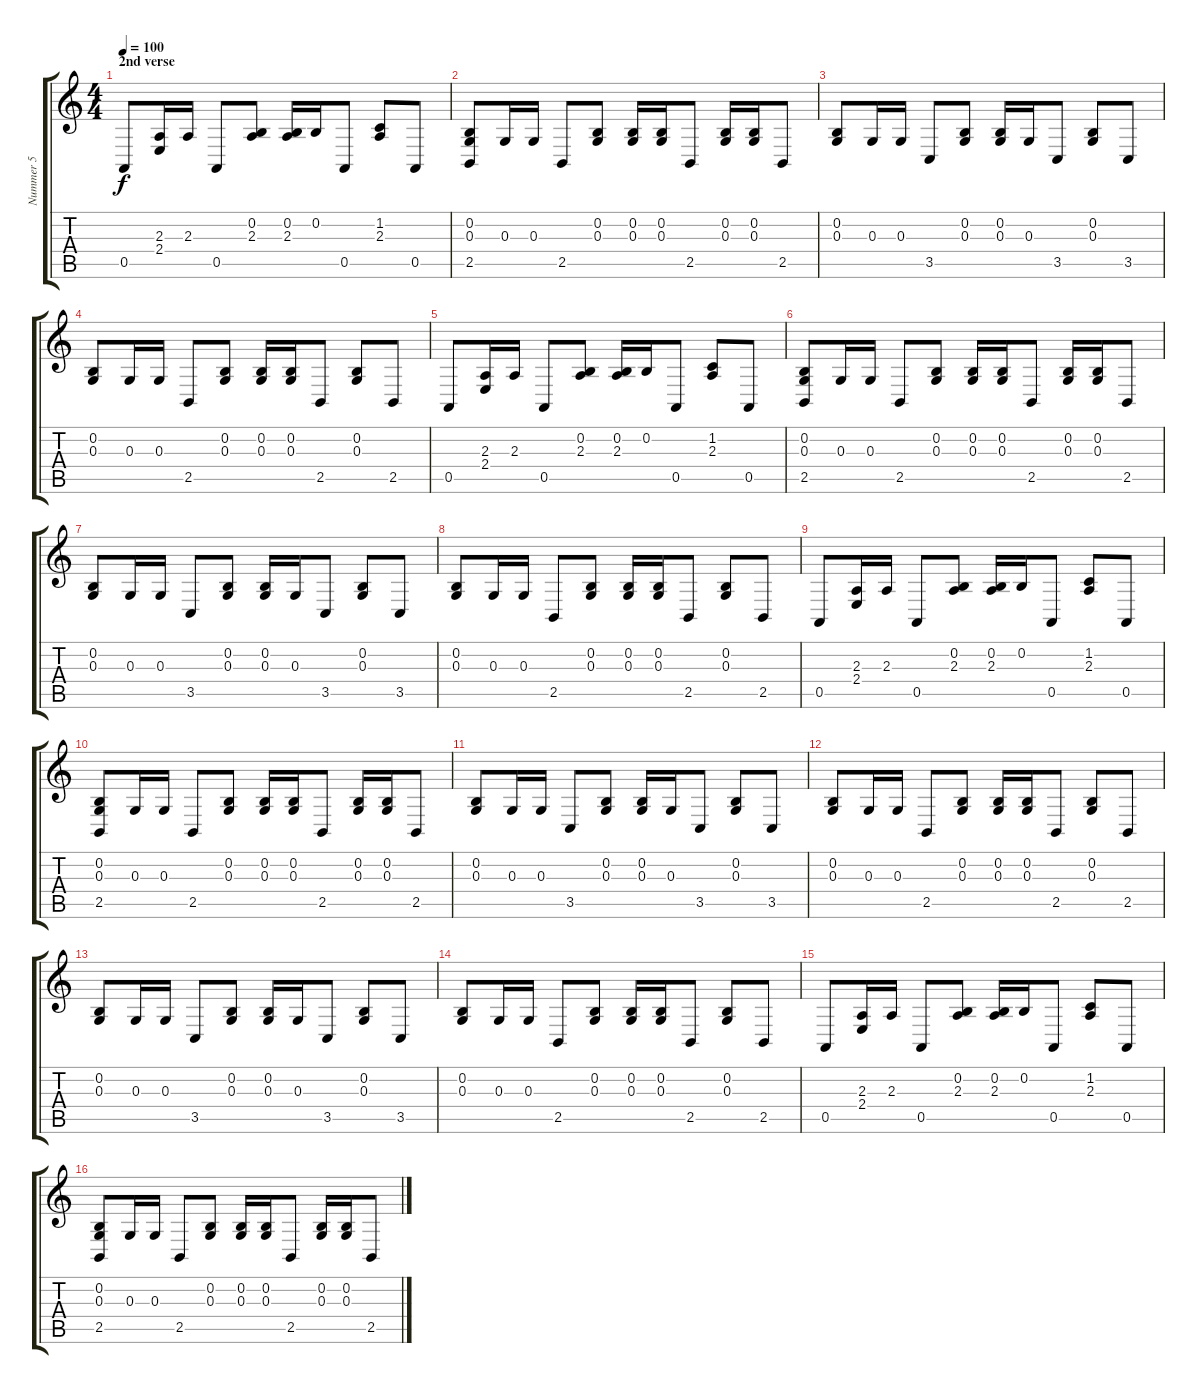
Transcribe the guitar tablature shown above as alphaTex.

\track ("Nummer 5" "Nummer 5") {instrument whistle}
\staff {score tabs}
\tuning (E4 B3 G3 D3 A2 E2) {hide}
\ts (4 4)
\section ("" "2nd verse")
\tempo 100
\clef g2
\ks c
0.5.8{dy f} (2.3 2.4).16 2.3.16 0.5.8 (0.2 2.3).8 (0.2 2.3).16 0.2.16 0.5.8 (1.2 2.3).8 0.5.8 |
(0.2 0.3 2.5).8 0.3.16 0.3.16 2.5.8 (0.2 0.3).8 (0.2 0.3).16 (0.2 0.3).16 2.5.8 (0.2 0.3).16 (0.2 0.3).16 2.5.8 |
(0.2 0.3).8 0.3.16 0.3.16 3.5.8 (0.2 0.3).8 (0.2 0.3).16 0.3.16 3.5.8 (0.2 0.3).8 3.5.8 |
(0.2 0.3).8 0.3.16 0.3.16 2.5.8 (0.2 0.3).8 (0.2 0.3).16 (0.2 0.3).16 2.5.8 (0.2 0.3).8 2.5.8 |
0.5.8 (2.3 2.4).16 2.3.16 0.5.8 (0.2 2.3).8 (0.2 2.3).16 0.2.16 0.5.8 (1.2 2.3).8 0.5.8 |
(0.2 0.3 2.5).8 0.3.16 0.3.16 2.5.8 (0.2 0.3).8 (0.2 0.3).16 (0.2 0.3).16 2.5.8 (0.2 0.3).16 (0.2 0.3).16 2.5.8 |
(0.2 0.3).8 0.3.16 0.3.16 3.5.8 (0.2 0.3).8 (0.2 0.3).16 0.3.16 3.5.8 (0.2 0.3).8 3.5.8 |
(0.2 0.3).8 0.3.16 0.3.16 2.5.8 (0.2 0.3).8 (0.2 0.3).16 (0.2 0.3).16 2.5.8 (0.2 0.3).8 2.5.8 |
0.5.8 (2.3 2.4).16 2.3.16 0.5.8 (0.2 2.3).8 (0.2 2.3).16 0.2.16 0.5.8 (1.2 2.3).8 0.5.8 |
(0.2 0.3 2.5).8 0.3.16 0.3.16 2.5.8 (0.2 0.3).8 (0.2 0.3).16 (0.2 0.3).16 2.5.8 (0.2 0.3).16 (0.2 0.3).16 2.5.8 |
(0.2 0.3).8 0.3.16 0.3.16 3.5.8 (0.2 0.3).8 (0.2 0.3).16 0.3.16 3.5.8 (0.2 0.3).8 3.5.8 |
(0.2 0.3).8 0.3.16 0.3.16 2.5.8 (0.2 0.3).8 (0.2 0.3).16 (0.2 0.3).16 2.5.8 (0.2 0.3).8 2.5.8 |
(0.2 0.3).8 0.3.16 0.3.16 3.5.8 (0.2 0.3).8 (0.2 0.3).16 0.3.16 3.5.8 (0.2 0.3).8 3.5.8 |
(0.2 0.3).8 0.3.16 0.3.16 2.5.8 (0.2 0.3).8 (0.2 0.3).16 (0.2 0.3).16 2.5.8 (0.2 0.3).8 2.5.8 |
0.5.8 (2.3 2.4).16 2.3.16 0.5.8 (0.2 2.3).8 (0.2 2.3).16 0.2.16 0.5.8 (1.2 2.3).8 0.5.8 |
(0.2 0.3 2.5).8 0.3.16 0.3.16 2.5.8 (0.2 0.3).8 (0.2 0.3).16 (0.2 0.3).16 2.5.8 (0.2 0.3).16 (0.2 0.3).16 2.5.8
